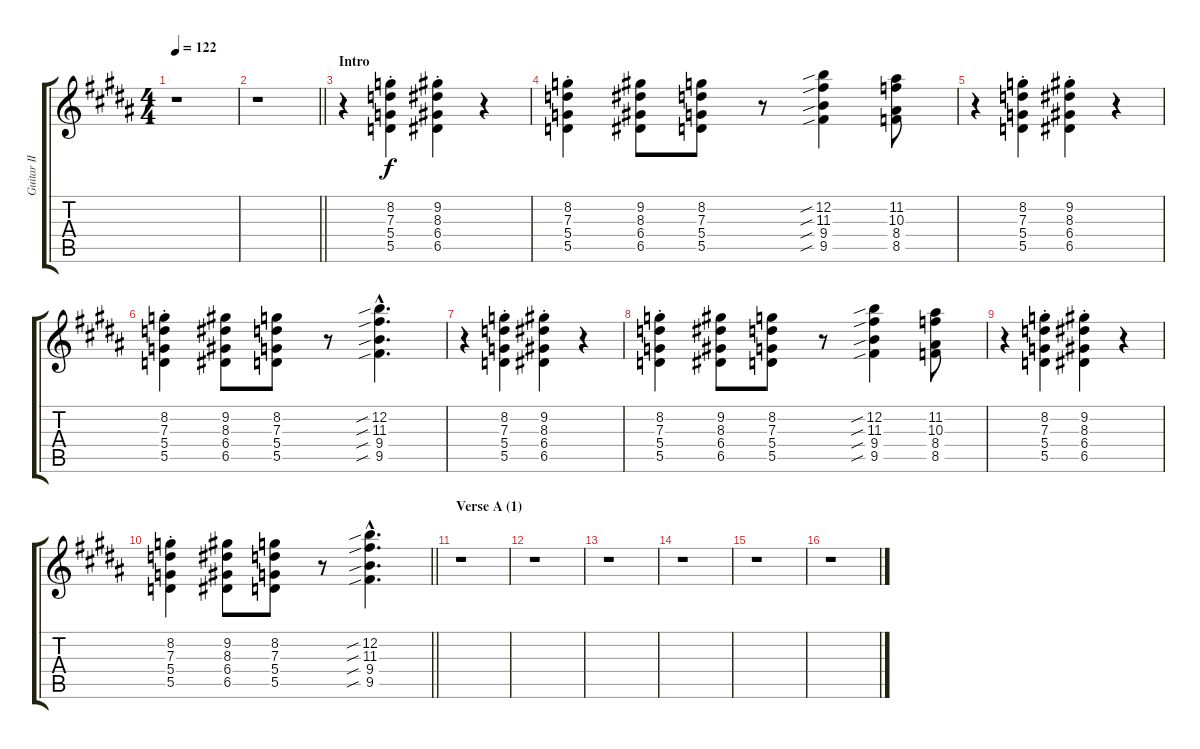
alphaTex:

\track ("Guitar II" "Guitar II") {instrument distortionguitar}
\staff {score tabs}
\tuning (E4 B3 G3 D3 A2 E2) {hide}
\ts (4 4)
\tempo 122
\clef g2
\ks g#minor
r.1{dy f instrument distortionguitar} |
\barLineRight lightlight
r.1 |
\section ("" "Intro")
r.4 (8.2{st} 7.3{st} 5.4{st} 5.5{st}).4 (9.2{st} 8.3{st} 6.4{st} 6.5{st}).4 r.4 |
(8.2{st} 7.3{st} 5.4{st} 5.5{st}).4 (9.2 8.3 6.4 6.5).8 (8.2 7.3 5.4 5.5).8 r.8 (12.2{sib} 11.3{sib} 9.4{sib} 9.5{sib}).4 (11.2 10.3 8.4 8.5).8 |
r.4 (8.2{st} 7.3{st} 5.4{st} 5.5{st}).4 (9.2{st} 8.3{st} 6.4{st} 6.5{st}).4 r.4 |
(8.2{st} 7.3{st} 5.4{st} 5.5{st}).4 (9.2 8.3 6.4 6.5).8 (8.2 7.3 5.4 5.5).8 r.8 (12.2{sib hac} 11.3{sib hac} 9.4{sib hac} 9.5{sib hac}).4{d} |
r.4 (8.2{st} 7.3{st} 5.4{st} 5.5{st}).4 (9.2{st} 8.3{st} 6.4{st} 6.5{st}).4 r.4 |
(8.2{st} 7.3{st} 5.4{st} 5.5{st}).4 (9.2 8.3 6.4 6.5).8 (8.2 7.3 5.4 5.5).8 r.8 (12.2{sib} 11.3{sib} 9.4{sib} 9.5{sib}).4 (11.2 10.3 8.4 8.5).8 |
r.4 (8.2{st} 7.3{st} 5.4{st} 5.5{st}).4 (9.2{st} 8.3{st} 6.4{st} 6.5{st}).4 r.4 |
\barLineRight lightlight
(8.2{st} 7.3{st} 5.4{st} 5.5{st}).4 (9.2 8.3 6.4 6.5).8 (8.2 7.3 5.4 5.5).8 r.8 (12.2{sib hac} 11.3{sib hac} 9.4{sib hac} 9.5{sib hac}).4{d} |
\section ("" "Verse A (1)")
r.1 |
r.1 |
r.1 |
r.1 |
r.1 |
r.1
